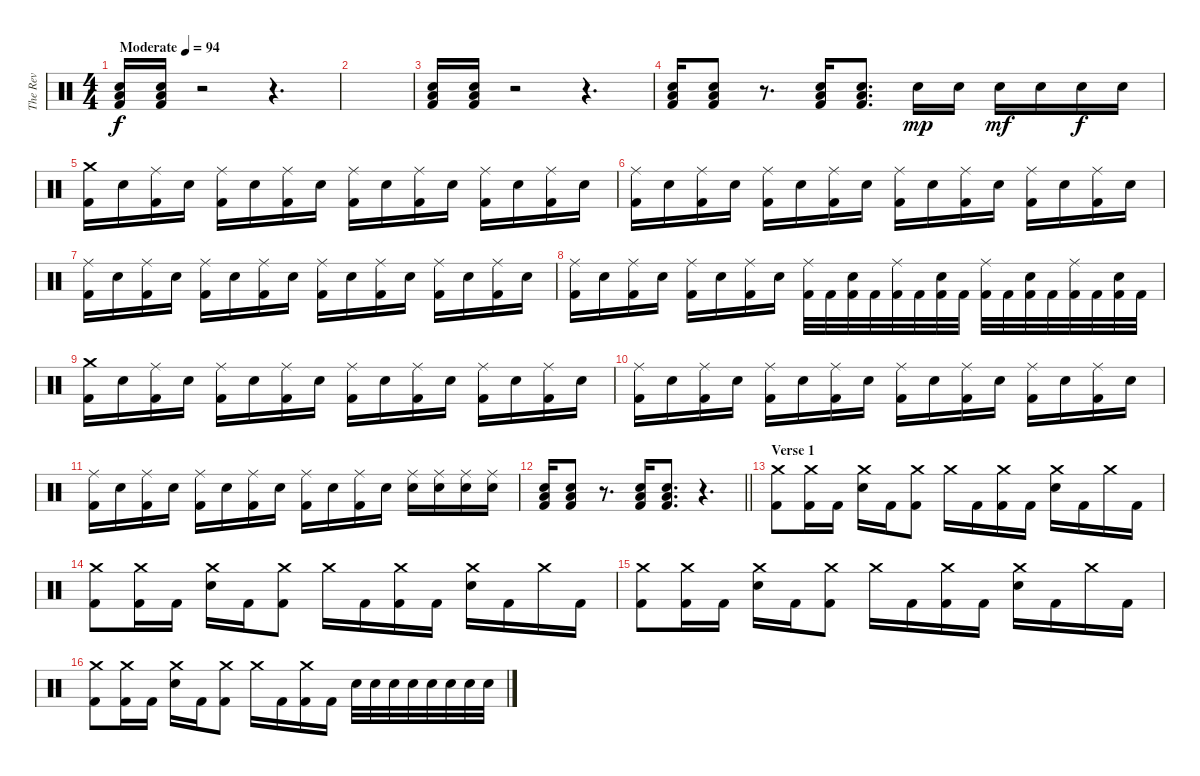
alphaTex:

\track ("The Rev" "The Rev") {instrument percussion}
\staff {score}
\articulation defaults
\ts (4 4)
\tempo (94 "Moderate")
\clef neutral
\ks c
("Low Floor Tom (hit)" "Electric Snare (hit)" "Kick (hit) 2").16{dy f} ("Low Floor Tom (hit)" "Electric Snare (hit)" "Kick (hit) 2").16 r.2 r.4{d} |
|
("Low Floor Tom (hit)" "Electric Snare (hit)" "Kick (hit) 2").16 ("Low Floor Tom (hit)" "Electric Snare (hit)" "Kick (hit) 2").16 r.2 r.4{d} |
("Low Floor Tom (hit)" "Electric Snare (hit)" "Kick (hit) 2").16 ("Low Floor Tom (hit)" "Electric Snare (hit)" "Kick (hit) 2").8 r.8{d} ("Low Floor Tom (hit)" "Electric Snare (hit)" "Kick (hit) 2").16 ("Low Floor Tom (hit)" "Electric Snare (hit)" "Kick (hit) 2").8{d} "Electric Snare (hit)".16{dy mp} "Electric Snare (hit)".16 "Electric Snare (hit)".16{dy mf} "Electric Snare (hit)".16 "Electric Snare (hit)".16{dy f} "Electric Snare (hit)".16 |
("Crash medium (hit)" "Kick (hit) 2").16 "Electric Snare (hit)".16 ("Ride (middle)" "Kick (hit) 2").16 "Electric Snare (hit)".16 ("Ride (middle)" "Kick (hit) 2").16 "Electric Snare (hit)".16 ("Ride (middle)" "Kick (hit) 2").16 "Electric Snare (hit)".16 ("Ride (middle)" "Kick (hit) 2").16 "Electric Snare (hit)".16 ("Ride (middle)" "Kick (hit) 2").16 "Electric Snare (hit)".16 ("Ride (middle)" "Kick (hit) 2").16 "Electric Snare (hit)".16 ("Ride (middle)" "Kick (hit) 2").16 "Electric Snare (hit)".16 |
("Ride (middle)" "Kick (hit) 2").16 "Electric Snare (hit)".16 ("Ride (middle)" "Kick (hit) 2").16 "Electric Snare (hit)".16 ("Ride (middle)" "Kick (hit) 2").16 "Electric Snare (hit)".16 ("Ride (middle)" "Kick (hit) 2").16 "Electric Snare (hit)".16 ("Ride (middle)" "Kick (hit) 2").16 "Electric Snare (hit)".16 ("Ride (middle)" "Kick (hit) 2").16 "Electric Snare (hit)".16 ("Ride (middle)" "Kick (hit) 2").16 "Electric Snare (hit)".16 ("Ride (middle)" "Kick (hit) 2").16 "Electric Snare (hit)".16 |
("Ride (middle)" "Kick (hit) 2").16 "Electric Snare (hit)".16 ("Ride (middle)" "Kick (hit) 2").16 "Electric Snare (hit)".16 ("Ride (middle)" "Kick (hit) 2").16 "Electric Snare (hit)".16 ("Ride (middle)" "Kick (hit) 2").16 "Electric Snare (hit)".16 ("Ride (middle)" "Kick (hit) 2").16 "Electric Snare (hit)".16 ("Ride (middle)" "Kick (hit) 2").16 "Electric Snare (hit)".16 ("Ride (middle)" "Kick (hit) 2").16 "Electric Snare (hit)".16 ("Ride (middle)" "Kick (hit) 2").16 "Electric Snare (hit)".16 |
("Ride (middle)" "Kick (hit) 2").16 "Electric Snare (hit)".16 ("Ride (middle)" "Kick (hit) 2").16 "Electric Snare (hit)".16 ("Ride (middle)" "Kick (hit) 2").16 "Electric Snare (hit)".16 ("Ride (middle)" "Kick (hit) 2").16 "Electric Snare (hit)".16 ("Ride (middle)" "Kick (hit) 2").32 "Kick (hit) 2".32 ("Electric Snare (hit)" "Kick (hit) 2").32 "Kick (hit) 2".32 ("Ride (middle)" "Kick (hit) 2").32 "Kick (hit) 2".32 ("Electric Snare (hit)" "Kick (hit) 2").32 "Kick (hit) 2".32 ("Ride (middle)" "Kick (hit) 2").32 "Kick (hit) 2".32 ("Electric Snare (hit)" "Kick (hit) 2").32 "Kick (hit) 2".32 ("Ride (middle)" "Kick (hit) 2").32 "Kick (hit) 2".32 ("Electric Snare (hit)" "Kick (hit) 2").32 "Kick (hit) 2".32 |
("Crash medium (hit)" "Kick (hit) 2").16 "Electric Snare (hit)".16 ("Ride (middle)" "Kick (hit) 2").16 "Electric Snare (hit)".16 ("Ride (middle)" "Kick (hit) 2").16 "Electric Snare (hit)".16 ("Ride (middle)" "Kick (hit) 2").16 "Electric Snare (hit)".16 ("Ride (middle)" "Kick (hit) 2").16 "Electric Snare (hit)".16 ("Ride (middle)" "Kick (hit) 2").16 "Electric Snare (hit)".16 ("Ride (middle)" "Kick (hit) 2").16 "Electric Snare (hit)".16 ("Ride (middle)" "Kick (hit) 2").16 "Electric Snare (hit)".16 |
("Ride (middle)" "Kick (hit) 2").16 "Electric Snare (hit)".16 ("Ride (middle)" "Kick (hit) 2").16 "Electric Snare (hit)".16 ("Ride (middle)" "Kick (hit) 2").16 "Electric Snare (hit)".16 ("Ride (middle)" "Kick (hit) 2").16 "Electric Snare (hit)".16 ("Ride (middle)" "Kick (hit) 2").16 "Electric Snare (hit)".16 ("Ride (middle)" "Kick (hit) 2").16 "Electric Snare (hit)".16 ("Ride (middle)" "Kick (hit) 2").16 "Electric Snare (hit)".16 ("Ride (middle)" "Kick (hit) 2").16 "Electric Snare (hit)".16 |
("Ride (middle)" "Kick (hit) 2").16 "Electric Snare (hit)".16 ("Ride (middle)" "Kick (hit) 2").16 "Electric Snare (hit)".16 ("Ride (middle)" "Kick (hit) 2").16 "Electric Snare (hit)".16 ("Ride (middle)" "Kick (hit) 2").16 "Electric Snare (hit)".16 ("Ride (middle)" "Kick (hit) 2").16 "Electric Snare (hit)".16 ("Ride (middle)" "Kick (hit) 2").16 "Electric Snare (hit)".16 ("Ride (middle)" "Electric Snare (hit)").16 ("Ride (middle)" "Electric Snare (hit)").16 ("Ride (middle)" "Electric Snare (hit)").16 ("Ride (middle)" "Electric Snare (hit)").16 |
\barLineRight lightlight
("Low Floor Tom (hit)" "Electric Snare (hit)" "Kick (hit) 2").16 ("Low Floor Tom (hit)" "Electric Snare (hit)" "Kick (hit) 2").8 r.8{d} ("Low Floor Tom (hit)" "Electric Snare (hit)" "Kick (hit) 2").16 ("Low Floor Tom (hit)" "Electric Snare (hit)" "Kick (hit) 2").8{d} r.4{d} |
\section ("" "Verse 1")
("Crash medium (hit)" "Kick (hit) 2").8 ("Crash medium (hit)" "Kick (hit) 2").16 "Kick (hit) 2".16 ("Crash medium (hit)" "Electric Snare (hit)").16 "Kick (hit) 2".16 ("Crash medium (hit)" "Kick (hit) 2").8 "Crash medium (hit)".16 "Kick (hit) 2".16 ("Crash medium (hit)" "Kick (hit) 2").16 "Kick (hit) 2".16 ("Crash medium (hit)" "Electric Snare (hit)").16 "Kick (hit) 2".16 "Crash medium (hit)".16 "Kick (hit) 2".16 |
("Crash medium (hit)" "Kick (hit) 2").8 ("Crash medium (hit)" "Kick (hit) 2").16 "Kick (hit) 2".16 ("Crash medium (hit)" "Electric Snare (hit)").16 "Kick (hit) 2".16 ("Crash medium (hit)" "Kick (hit) 2").8 "Crash medium (hit)".16 "Kick (hit) 2".16 ("Crash medium (hit)" "Kick (hit) 2").16 "Kick (hit) 2".16 ("Crash medium (hit)" "Electric Snare (hit)").16 "Kick (hit) 2".16 "Crash medium (hit)".16 "Kick (hit) 2".16 |
("Crash medium (hit)" "Kick (hit) 2").8 ("Crash medium (hit)" "Kick (hit) 2").16 "Kick (hit) 2".16 ("Crash medium (hit)" "Electric Snare (hit)").16 "Kick (hit) 2".16 ("Crash medium (hit)" "Kick (hit) 2").8 "Crash medium (hit)".16 "Kick (hit) 2".16 ("Crash medium (hit)" "Kick (hit) 2").16 "Kick (hit) 2".16 ("Crash medium (hit)" "Electric Snare (hit)").16 "Kick (hit) 2".16 "Crash medium (hit)".16 "Kick (hit) 2".16 |
("Crash medium (hit)" "Kick (hit) 2").8 ("Crash medium (hit)" "Kick (hit) 2").16 "Kick (hit) 2".16 ("Crash medium (hit)" "Electric Snare (hit)").16 "Kick (hit) 2".16 ("Crash medium (hit)" "Kick (hit) 2").8 "Crash medium (hit)".16 "Kick (hit) 2".16 ("Crash medium (hit)" "Kick (hit) 2").16 "Kick (hit) 2".16 "Electric Snare (hit)".32 "Electric Snare (hit)".32 "Electric Snare (hit)".32 "Electric Snare (hit)".32 "Electric Snare (hit)".32 "Electric Snare (hit)".32 "Electric Snare (hit)".32 "Electric Snare (hit)".32
